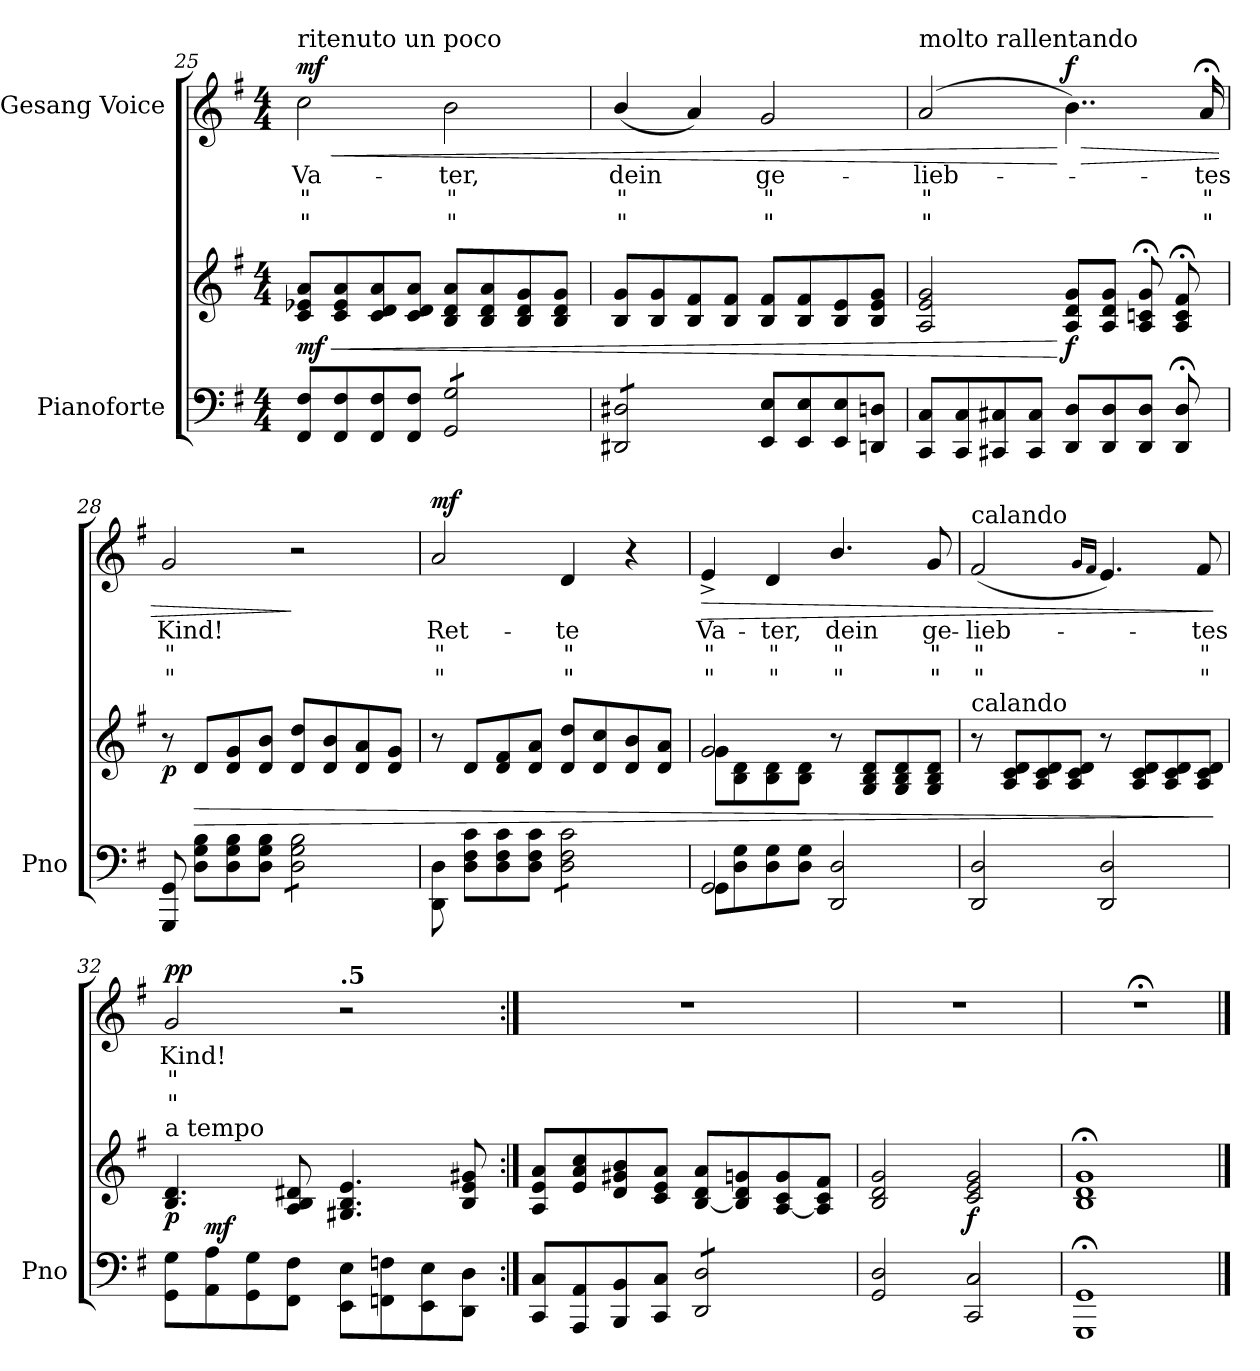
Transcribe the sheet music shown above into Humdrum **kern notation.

**kern	**kern	**dynam	**kern	**text	**text	**text	**dynam
*part2	*part2	*part2	*part1	*part1	*part1	*part1	*part1
*staff3	*staff2	*staff2/3	*staff1	*staff1	*staff1	*staff1	*staff1
*I"Pianoforte	*	*	*I"Gesang Voice	*	*	*	*
*I'Pno	*	*	*	*	*	*	*
!!LO:LB:g=z
*clefF4	*clefG2	*	*clefG2	*	*	*	*
*k[f#]	*k[f#]	*	*k[f#]	*	*	*	*
*M4/4	*M4/4	*	*M4/4	*	*	*	*
*MM51	*MM51	*	*MM51	*	*	*	*
=25	=25	=25	=25	=25	=25	=25	=25
!	!	!	!LO:TX:a:t=ritenuto un poco	!	!	!	!
!	!	!LO:HP:b	!	!LO:LY:b	!LO:LY:b	!LO:LY:b	!LO:HP:b
!	!	!LO:DY:n=1:b	!	!	!	!	!LO:DY:n=1:a
8FF#/ 8F#/L	8c/ 8e-X/ 8a/L	< mf	2cc\	Va-	"	"	< mf
8FF#/ 8F#/	8c/ 8e-/ 8a/	.	.	.	.	.	.
8FF#/ 8F#/	8c/ 8d/ 8a/	.	.	.	.	.	.
8FF#/ 8F#/J	8c/ 8d/ 8a/J	.	.	.	.	.	.
!	!	!	!	!LO:LY:b	!LO:LY:b	!LO:LY:b	!
*tremolo	*	*	*	*	*	*	*
8GG/ 8G/L	8B/ 8d/ 8a/L	.	2b\	-ter,	"	"	.
8GG/ 8G/	8B/ 8d/ 8a/	.	.	.	.	.	.
8GG/ 8G/	8B/ 8d/ 8g/	.	.	.	.	.	.
8GG/ 8G/J	8B/ 8d/ 8g/J	.	.	.	.	.	.
=26	=26	=26	=26	=26	=26	=26	=26
!	!	!	!	!LO:LY:b	!LO:LY:b	!LO:LY:b	!
8DD#X/ 8D#X/L	8B/ 8g/L	.	(<4b/	dein	"	"	.
8DD#X/ 8D#X/	8B/ 8g/	.	.	.	.	.	.
8DD#X/ 8D#X/	8B/ 8f#/	.	4a/)	.	.	.	.
8DD#X/ 8D#X/J	8B/ 8f#/J	.	.	.	.	.	.
*Xtremolo	*	*	*	*	*	*	*
!	!	!	!	!LO:LY:b	!LO:LY:b	!LO:LY:b	!
8EE/ 8E/L	8B/ 8f#/L	.	2g/	ge-	"	"	.
8EE/ 8E/	8B/ 8f#/	.	.	.	.	.	.
8EE/ 8E/	8B/ 8e/	.	.	.	.	.	.
8DDn/ 8Dn/J	8B/ 8e/ 8g/J	.	.	.	.	.	.
=27	=27	=27	=27	=27	=27	=27	=27
*	*	*	*MM48	*	*	*	*
!	!	!	!LO:TX:a:t=molto rallentando	!	!	!	!
!	!	!	!	!LO:LY:b	!LO:LY:b	!LO:LY:b	!
8CC/ 8C/L	2A/ 2e/ 2g/	.	(<2a/	-lieb-	"	"	.
8CC/ 8C/	.	.	.	.	.	.	.
8CC#X/ 8C#X/	.	.	.	.	.	.	.
8CC#/ 8C#/J	.	.	.	.	.	.	.
*	*	*	*MM44	*	*	*	*
!	!	!LO:DY:n=1:b	!	!	!	!	!LO:HP:n=1:b
!	!	!	!	!	!	!	!LO:DY:n=1:a
8DD/ 8D/L	8A/ 8d/ 8g/L	[ f	4..b\)	.	.	.	[ > f
8DD/ 8D/	8A/ 8d/ 8g/J	.	.	.	.	.	.
8DD/ 8D/J	8A/;< 8cn/;< 8g/;<	.	.	.	.	.	.
8DD/;< 8D/;<	8A/;< 8c/;< 8f#/;<	.	.	.	.	.	.
!	!	!	!	!LO:LY:b	!LO:LY:b	!LO:LY:b	!
.	.	.	16a;</	-tes	"	"	.
=28	=28	=28	=28	=28	=28	=28	=28
!	!	!LO:DY:b	!	!LO:LY:b	!LO:LY:b	!LO:LY:b	!
*	*	*	*^	*	*	*	*
8GGG/ 8GG/	8r	p	2g/	8ryy	Kind!	"	"	.
*	*	*	*MM49	*	*	*	*	*
!	!	!LO:HP:b	!	!	!	!	!	!
8D\ 8G\ 8B\L	8d/L	>	.	2..ryy	.	.	.	.
8D\ 8G\ 8B\	8d/ 8g/	.	.	.	.	.	.	.
8D\ 8G\ 8B\J	8d/ 8b/J	.	.	.	.	.	.	.
*tremolo	*	*	*	*	*	*	*	*
8D\ 8G\ 8B\L	8d/ 8dd/L	.	2r	.	.	.	.	]
8D\ 8G\ 8B\	8d/ 8b/	.	.	.	.	.	.	.
8D\ 8G\ 8B\	8d/ 8a/	.	.	.	.	.	.	.
8D\ 8G\ 8B\J	8d/ 8g/J	.	.	.	.	.	.	.
*Xtremolo	*	*	*	*	*	*	*	*
*	*	*	*v	*v	*	*	*	*
=29	=29	=29	=29	=29	=29	=29	=29
*	*	*	*MM52	*	*	*	*
*	*	*	*^	*	*	*	*
!	!	!	!LO:TX:a:t=a tempo	!	!	!	!	!
!	!	!	!LO:TX:a:B:t=.5	!	!	!	!	!
!	!	!	!	!	!LO:LY:b	!LO:LY:b	!LO:LY:b	!LO:DY:a
*	*	*	*v	*v	*	*	*	*
8DD\ 8D\	8r	.	2a/	Ret-	"	"	mf
8D\ 8F#\ 8c\L	8d/L	.	.	.	.	.	.
8D\ 8F#\ 8c\	8d/ 8f#/	.	.	.	.	.	.
8D\ 8F#\ 8c\J	8d/ 8a/J	.	.	.	.	.	.
!	!	!	!	!LO:LY:b	!LO:LY:b	!LO:LY:b	!
*tremolo	*	*	*	*	*	*	*
8D\ 8F#\ 8c\L	8d/ 8dd/L	.	4d/	-te	"	"	.
8D\ 8F#\ 8c\	8d/ 8cc/	.	.	.	.	.	.
8D\ 8F#\ 8c\	8d/ 8b/	.	4r	.	.	.	.
8D\ 8F#\ 8c\J	8d/ 8a/J	.	.	.	.	.	.
*Xtremolo	*	*	*	*	*	*	*
!!LO:LB:g=z
=30	=30	=30	=30	=30	=30	=30	=30
*^	*^	*	*	*	*	*	*
!	!	!	!	!	!	!LO:LY:b	!LO:LY:b	!LO:LY:b	!LO:HP:b
2GG/	8GG\L	2g/	8g\L	.	4e^/	Va-	"	"	>
.	8D\ 8G\	.	8B\ 8d\	.	.	.	.	.	.
!	!	!	!	!	!	!LO:LY:b	!LO:LY:b	!LO:LY:b	!
.	8D\ 8G\	.	8B\ 8d\	.	4d/	-ter,	"	"	.
.	8D\ 8G\J	.	8B\ 8d\J	.	.	.	.	.	.
!	!	!	!	!	!	!LO:LY:b	!LO:LY:b	!LO:LY:b	!
2DD/ 2D/	2ryy	8r	2ryy	.	4.b/	dein	"	"	.
.	.	8G/ 8B/ 8d/L	.	.	.	.	.	.	.
.	.	8G/ 8B/ 8d/	.	.	.	.	.	.	.
!	!	!	!	!	!	!LO:LY:b	!LO:LY:b	!LO:LY:b	!
.	.	8G/ 8B/ 8d/J	.	.	8g/	ge-	"	"	.
*v	*v	*	*	*	*	*	*	*	*
*	*v	*v	*	*	*	*	*	*
=31	=31	=31	=31	=31	=31	=31	=31
*	*	*	*MM51	*	*	*	*
!	!	!	!LO:TX:a:t=calando	!	!	!	!
!	!LO:TX:a:t=calando	!	!	!	!	!	!
!	!	!	!	!LO:LY:b	!LO:LY:b	!LO:LY:b	!
2DD/ 2D/	8r	.	(<2f#/	-lieb-	"	"	.
.	8A/ 8c/ 8d/L	.	.	.	.	.	.
.	8A/ 8c/ 8d/	.	.	.	.	.	.
.	8A/ 8c/ 8d/J	.	.	.	.	.	.
*	*	*	*MM49	*	*	*	*
.	.	.	16qg/LL	.	.	.	.
.	.	.	16qf#/JJ	.	.	.	.
2DD/ 2D/	8r	.	4.e/)	.	.	.	.
.	8A/ 8c/ 8d/L	.	.	.	.	.	.
.	8A/ 8c/ 8d/	.	.	.	.	.	.
!	!	!	!	!LO:LY:b	!LO:LY:b	!LO:LY:b	!
.	8A/ 8c/ 8d/J	.	8f#/	-tes	"	"	.
.	.	]	.	.	.	.	]
=32	=32	=32	=32	=32	=32	=32	=32
*	*	*	*MM51	*	*	*	*
!	!LO:TX:a:t=a tempo	!	!	!	!	!	!
!	!	!LO:DY:b	!	!LO:LY:b	!LO:LY:b	!LO:LY:b	!LO:DY:a
8GG\ 8G\L	4.B/ 4.d/	p	2g/	Kind!	"	"	pp
!	!	!LO:DY:a=2	!	!	!	!	!
8AA\ 8A\	.	mf	.	.	.	.	.
8GG\ 8G\	.	.	.	.	.	.	.
8FF#\ 8F#\J	8A/ 8B/ 8d#X/	.	.	.	.	.	.
*	*	*	*MM52	*	*	*	*
!	!	!	!LO:TX:a:B:t=.5	!	!	!	!
8EE\ 8E\L	4.G#X/ 4.B/ 4.e/	.	2r	.	.	.	.
8FFn\ 8Fn\	.	.	.	.	.	.	.
8EE\ 8E\	.	.	.	.	.	.	.
8DD\ 8D\J	8B/ 8e/ 8g#X/	.	.	.	.	.	.
=33:|!	=33:|!	=33:|!	=33:|!	=33:|!	=33:|!	=33:|!	=33:|!
8CC/ 8C/L	8A/ 8e/ 8a/L	.	1r	.	.	.	.
8AAA/ 8AA/	8e/ 8a/ 8cc/	.	.	.	.	.	.
8BBB/ 8BB/	8d/ 8g#X/ 8b/	.	.	.	.	.	.
8CC/ 8C/J	8c/ 8e/ 8a/J	.	.	.	.	.	.
*tremolo	*	*	*	*	*	*	*
8DD/ 8D/L	[8B/ 8d/ 8a/L	.	.	.	.	.	.
8DD/ 8D/	8B/] 8d/ 8gn/	.	.	.	.	.	.
8DD/ 8D/	[8A/ 8c/ 8g/	.	.	.	.	.	.
8DD/ 8D/J	8A/] 8c/ 8f#/J	.	.	.	.	.	.
*Xtremolo	*	*	*	*	*	*	*
=34	=34	=34	=34	=34	=34	=34	=34
2GG/ 2D/	2B/ 2d/ 2g/	.	1r	.	.	.	.
!	!	!LO:DY:b	!	!	!	!	!
2CC/ 2C/	2c/ 2e/ 2g/	f	.	.	.	.	.
=35	=35	=35	=35	=35	=35	=35	=35
1GGG;< 1GG;<	1B;< 1d;< 1g;<	.	1r;<	.	.	.	.
==	==	==	==	==	==	==	==
*-	*-	*-	*-	*-	*-	*-	*-
